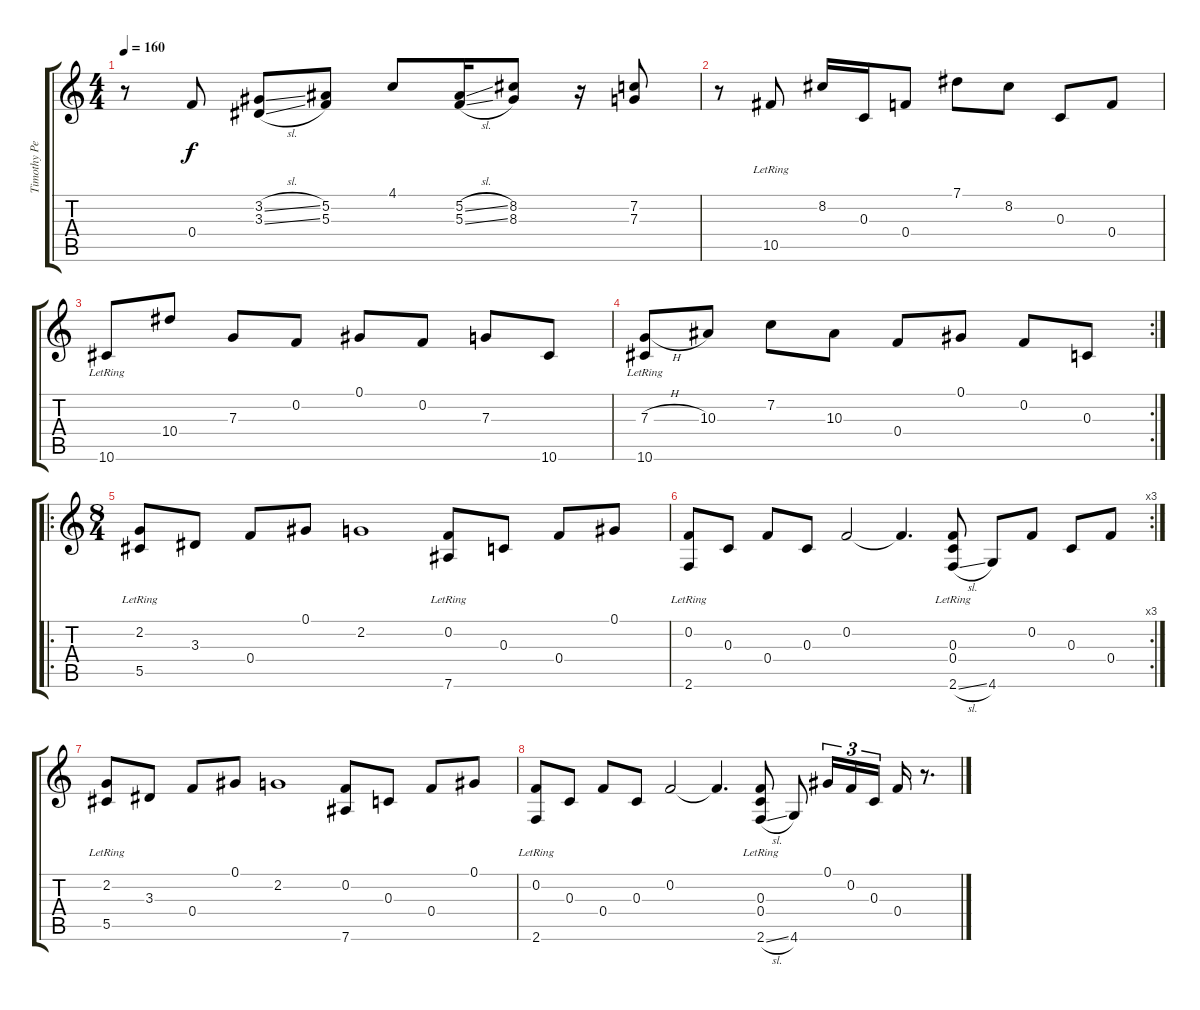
\track ("Timothy Peter Collis" "Timothy Pe") {instrument electricguitarclean}
\staff {score tabs}
\tuning (Ab3 F3 C3 F3 Ab2 Eb2) {hide}
\ts (4 4)
\tempo 160
\clef g2
\ks c
r.8{dy f} 0.4.8 (3.2{sl} 3.3{sl}).8 (5.2 5.3).8 4.1.8 (5.2{sl} 5.3{sl}).16 (8.2 8.3).8 r.16 (7.2 7.3).8 |
r.8 10.5{lr}.8 8.2.16 0.3.16 0.4.8 7.1.8 8.2.8 0.3.8 0.4.8 |
10.6{lr}.8 10.4.8 7.3.8 0.2.8 0.1.8 0.2.8 7.3.8 10.6.8 |
\rc 2
(7.3{h lr} 10.6{lr}).8 10.3.8 7.2.8 10.3.8 0.4.8 0.1.8 0.2.8 0.3.8 |
\ro
\ts (8 4)
(2.2{lr} 5.5{lr}).8 3.3.8 0.4.8 0.1.8 2.2.1 (0.2{lr} 7.6{lr}).8 0.3.8 0.4.8 0.1.8 |
\rc 3
(0.2{lr} 2.6{lr}).8 0.3.8 0.4.8 0.3.8 0.2.2 0.2{t}.4{d} (0.3{lr} 0.4{lr} 2.6{sl lr}).8 4.6.8 0.2.8 0.3.8 0.4.8 |
(2.2{lr} 5.5{lr}).8 3.3.8 0.4.8 0.1.8 2.2.1 (0.2 7.6).8 0.3.8 0.4.8 0.1.8 |
(0.2{lr} 2.6{lr}).8 0.3.8 0.4.8 0.3.8 0.2.2 0.2{t}.4{d} (0.3{lr} 0.4{lr} 2.6{sl lr}).8 4.6.8 0.1.16{tu (3 2)} 0.2.16{tu (3 2)} 0.3.16{tu (3 2)} 0.4.16 r.8{d}
